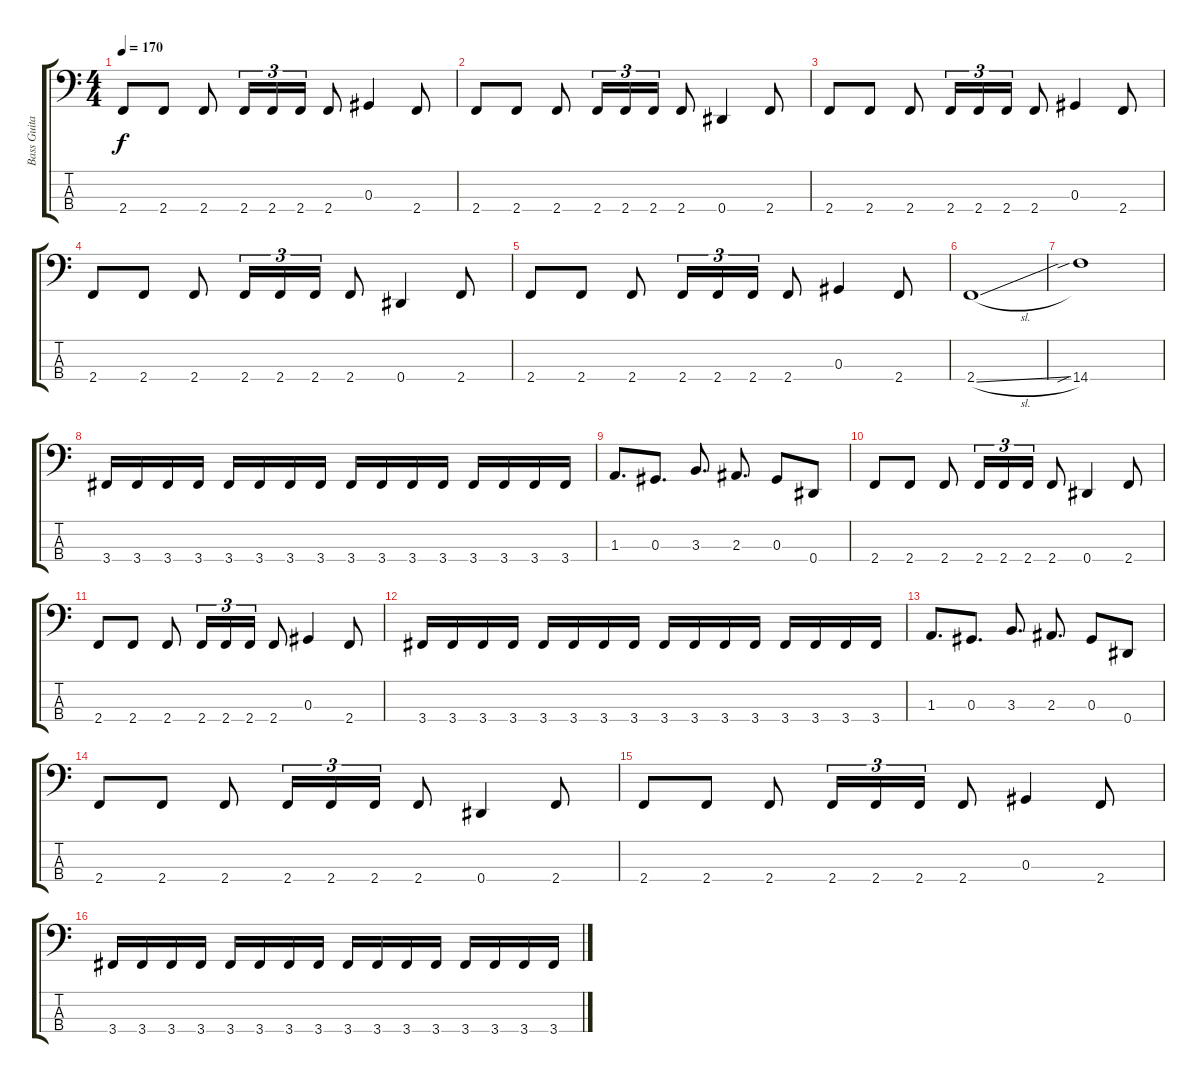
\track ("Bass Guitar" "Bass Guita") {instrument electricbasspick}
\staff {score tabs}
\tuning (Gb2 Db2 Ab1 Eb1) {hide}
\ts (4 4)
\tempo 170
\clef f4
\ks c
2.4.8{dy f} 2.4.8 2.4.8 2.4.16{tu (3 2)} 2.4.16{tu (3 2)} 2.4.16{tu (3 2)} 2.4.8 0.3.4 2.4.8 |
2.4.8 2.4.8 2.4.8 2.4.16{tu (3 2)} 2.4.16{tu (3 2)} 2.4.16{tu (3 2)} 2.4.8 0.4.4 2.4.8 |
2.4.8 2.4.8 2.4.8 2.4.16{tu (3 2)} 2.4.16{tu (3 2)} 2.4.16{tu (3 2)} 2.4.8 0.3.4 2.4.8 |
2.4.8 2.4.8 2.4.8 2.4.16{tu (3 2)} 2.4.16{tu (3 2)} 2.4.16{tu (3 2)} 2.4.8 0.4.4 2.4.8 |
2.4.8 2.4.8 2.4.8 2.4.16{tu (3 2)} 2.4.16{tu (3 2)} 2.4.16{tu (3 2)} 2.4.8 0.3.4 2.4.8 |
2.4{sl}.1 |
14.4{sib}.1 |
3.4.16 3.4.16 3.4.16 3.4.16 3.4.16 3.4.16 3.4.16 3.4.16 3.4.16 3.4.16 3.4.16 3.4.16 3.4.16 3.4.16 3.4.16 3.4.16 |
1.3.8{d} 0.3.8{d} 3.3.8{d} 2.3.8{d} 0.3.8 0.4.8 |
2.4.8 2.4.8 2.4.8 2.4.16{tu (3 2)} 2.4.16{tu (3 2)} 2.4.16{tu (3 2)} 2.4.8 0.4.4 2.4.8 |
2.4.8 2.4.8 2.4.8 2.4.16{tu (3 2)} 2.4.16{tu (3 2)} 2.4.16{tu (3 2)} 2.4.8 0.3.4 2.4.8 |
3.4.16 3.4.16 3.4.16 3.4.16 3.4.16 3.4.16 3.4.16 3.4.16 3.4.16 3.4.16 3.4.16 3.4.16 3.4.16 3.4.16 3.4.16 3.4.16 |
1.3.8{d} 0.3.8{d} 3.3.8{d} 2.3.8{d} 0.3.8 0.4.8 |
2.4.8 2.4.8 2.4.8 2.4.16{tu (3 2)} 2.4.16{tu (3 2)} 2.4.16{tu (3 2)} 2.4.8 0.4.4 2.4.8 |
2.4.8 2.4.8 2.4.8 2.4.16{tu (3 2)} 2.4.16{tu (3 2)} 2.4.16{tu (3 2)} 2.4.8 0.3.4 2.4.8 |
3.4.16 3.4.16 3.4.16 3.4.16 3.4.16 3.4.16 3.4.16 3.4.16 3.4.16 3.4.16 3.4.16 3.4.16 3.4.16 3.4.16 3.4.16 3.4.16
